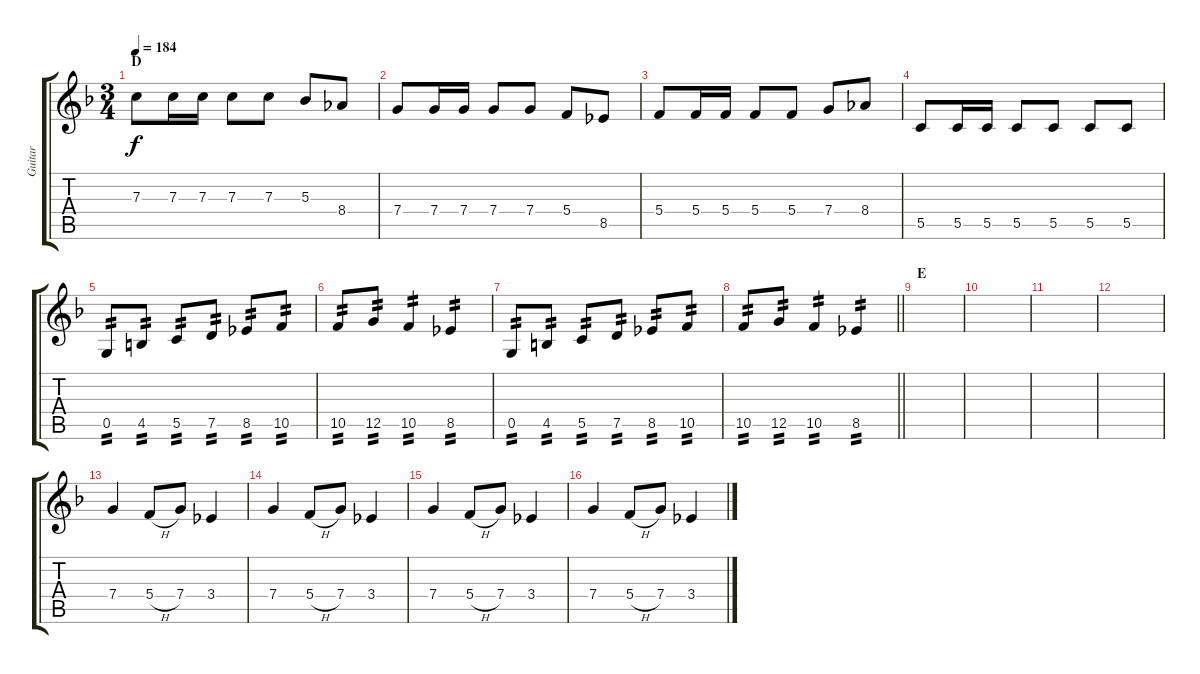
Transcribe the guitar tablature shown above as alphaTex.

\track ("Guitar" "Guitar") {instrument distortionguitar}
\staff {score tabs}
\tuning (D4 A3 F3 C3 G2 C2) {hide}
\ts (3 4)
\section ("" "D")
\tempo 184
\clef g2
\ks f
7.3.8{dy f} 7.3.16 7.3.16 7.3.8 7.3.8 5.3.8 8.4.8 |
7.4.8 7.4.16 7.4.16 7.4.8 7.4.8 5.4.8 8.5.8 |
5.4.8 5.4.16 5.4.16 5.4.8 5.4.8 7.4.8 8.4.8 |
5.5.8 5.5.16 5.5.16 5.5.8 5.5.8 5.5.8 5.5.8 |
0.5.8{tp 2} 4.5.8{tp 2} 5.5.8{tp 2} 7.5.8{tp 2} 8.5.8{tp 2} 10.5.8{tp 2} |
10.5.8{tp 2} 12.5.8{tp 2} 10.5.4{tp 2} 8.5.4{tp 2} |
0.5.8{tp 2} 4.5.8{tp 2} 5.5.8{tp 2} 7.5.8{tp 2} 8.5.8{tp 2} 10.5.8{tp 2} |
\barLineRight lightlight
10.5.8{tp 2} 12.5.8{tp 2} 10.5.4{tp 2} 8.5.4{tp 2} |
\section ("" "E")
|
|
|
|
7.4.4 5.4{h}.8 7.4.8 3.4.4 |
7.4.4 5.4{h}.8 7.4.8 3.4.4 |
7.4.4 5.4{h}.8 7.4.8 3.4.4 |
7.4.4 5.4{h}.8 7.4.8 3.4.4
